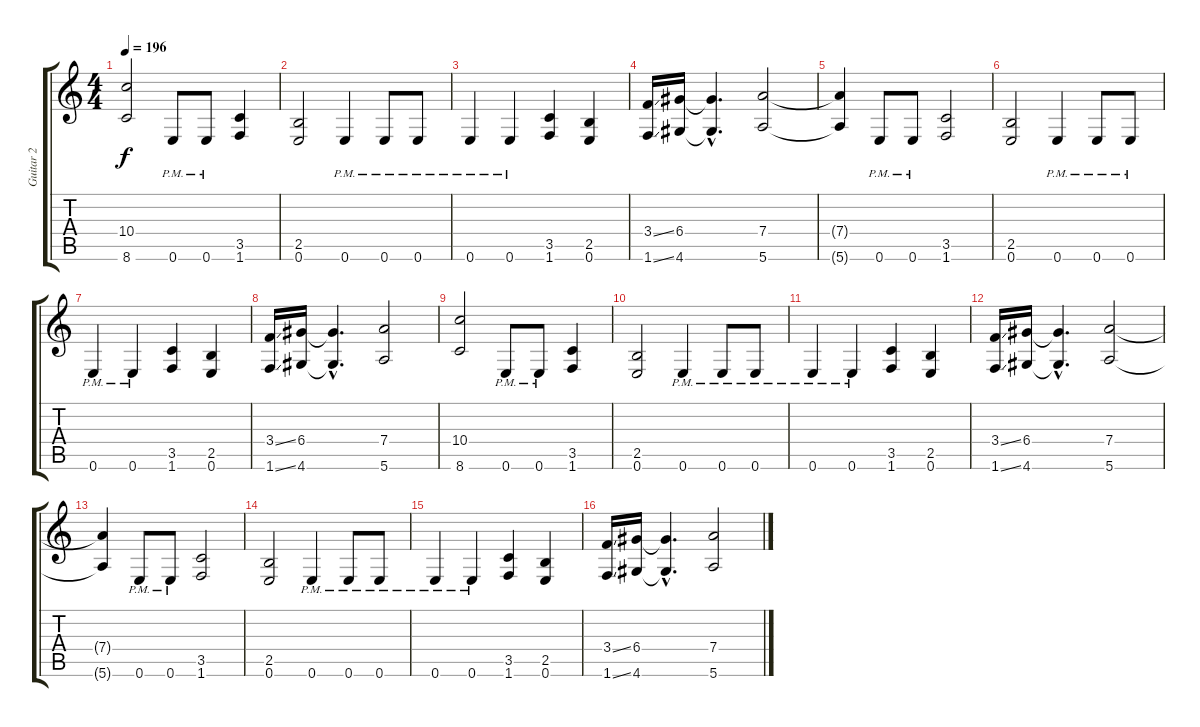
\track ("Guitar 2" "Guitar 2") {instrument overdrivenguitar}
\staff {score tabs}
\tuning (E4 B3 G3 D3 A2 E2) {hide}
\ts (4 4)
\tempo 196
\clef g2
\ks c
(10.4 8.6).2{dy f} 0.6{pm}.8 0.6{pm}.8 (3.5 1.6).4 |
(2.5 0.6).2 0.6{pm}.4 0.6{pm}.8 0.6{pm}.8 |
0.6{pm}.4 0.6{pm}.4 (3.5 1.6).4 (2.5 0.6).4 |
(3.4{ss} 1.6{ss}).16 (6.4 4.6).16 (6.4{hac t} 4.6{hac t}).4{d} (7.4 5.6).2 |
(7.4{t} 5.6{t}).4 0.6{pm}.8 0.6{pm}.8 (3.5 1.6).2 |
(2.5 0.6).2 0.6{pm}.4 0.6{pm}.8 0.6{pm}.8 |
0.6{pm}.4 0.6{pm}.4 (3.5 1.6).4 (2.5 0.6).4 |
(3.4{ss} 1.6{ss}).16 (6.4 4.6).16 (6.4{hac t} 4.6{hac t}).4{d} (7.4 5.6).2 |
(10.4 8.6).2 0.6{pm}.8 0.6{pm}.8 (3.5 1.6).4 |
(2.5 0.6).2 0.6{pm}.4 0.6{pm}.8 0.6{pm}.8 |
0.6{pm}.4 0.6{pm}.4 (3.5 1.6).4 (2.5 0.6).4 |
(3.4{ss} 1.6{ss}).16 (6.4 4.6).16 (6.4{hac t} 4.6{hac t}).4{d} (7.4 5.6).2 |
(7.4{t} 5.6{t}).4 0.6{pm}.8 0.6{pm}.8 (3.5 1.6).2 |
(2.5 0.6).2 0.6{pm}.4 0.6{pm}.8 0.6{pm}.8 |
0.6{pm}.4 0.6{pm}.4 (3.5 1.6).4 (2.5 0.6).4 |
(3.4{ss} 1.6{ss}).16 (6.4 4.6).16 (6.4{hac t} 4.6{hac t}).4{d} (7.4 5.6).2
